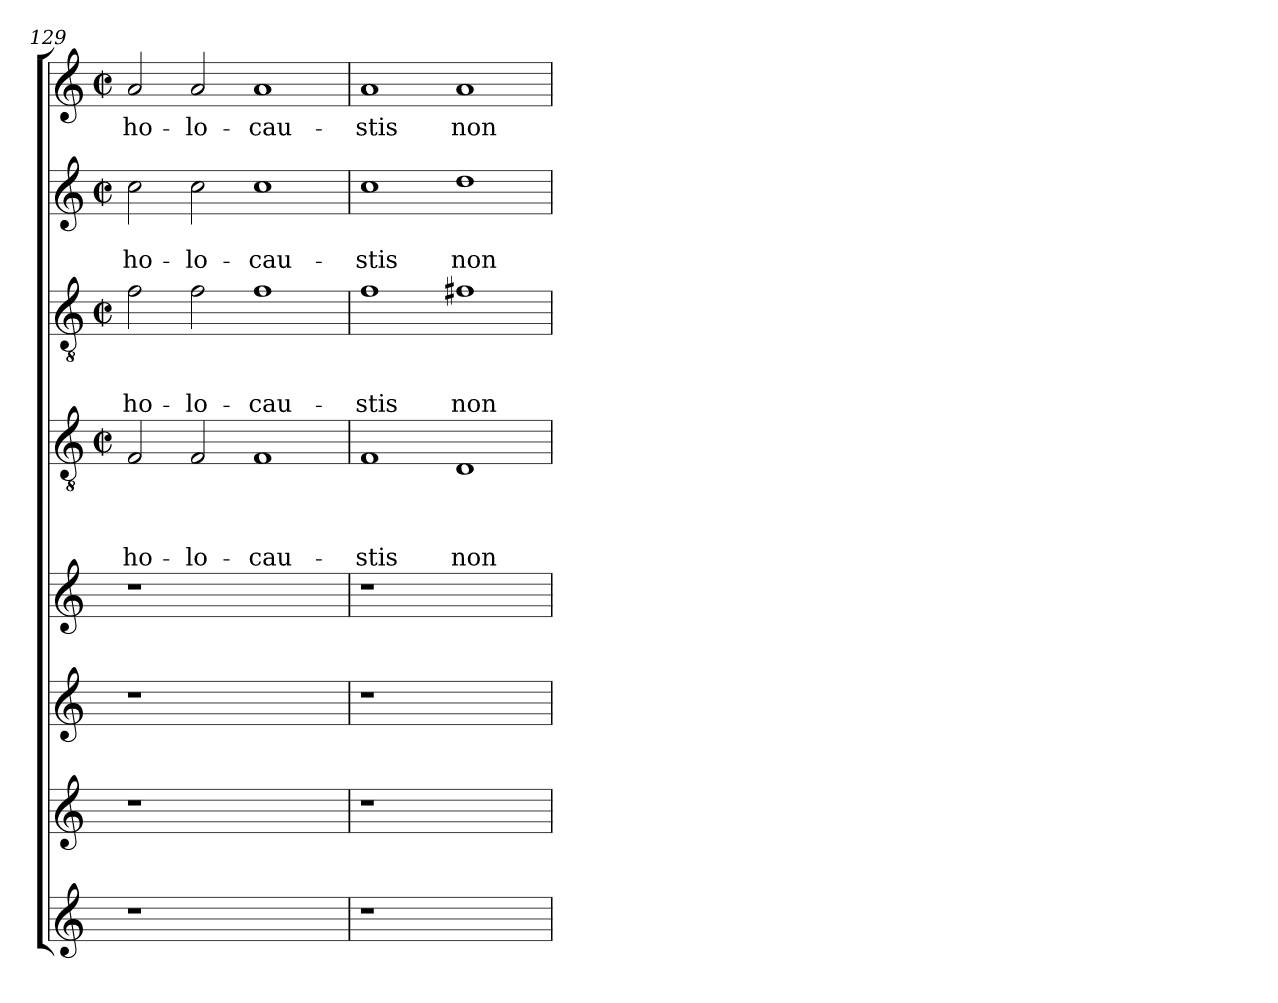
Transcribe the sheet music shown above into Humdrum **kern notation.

**kern	**kern	**kern	**kern	**kern	**text	**text	**text	**text	**kern	**text	**text	**text	**kern	**text	**text	**kern	**text
*part8	*part7	*part6	*part5	*part4	*part4	*part4	*part4	*part4	*part3	*part3	*part3	*part3	*part2	*part2	*part2	*part1	*part1
*staff8	*staff7	*staff6	*staff5	*staff4	*staff4	*staff4	*staff4	*staff4	*staff3	*staff3	*staff3	*staff3	*staff2	*staff2	*staff2	*staff1	*staff1
*clefG2	*clefG2	*clefG2	*clefG2	*clefGv2	*	*	*	*	*clefGv2	*	*	*	*clefG2	*	*	*clefG2	*
*k[]	*k[]	*k[]	*k[]	*k[]	*	*	*	*	*k[]	*	*	*	*k[]	*	*	*k[]	*
*C:	*C:	*C:	*C:	*C:	*	*	*	*	*C:	*	*	*	*C:	*	*	*C:	*
*	*	*	*	*M2/2	*	*	*	*	*M2/2	*	*	*	*M2/2	*	*	*M2/2	*
*	*	*	*	*met(c|)	*	*	*	*	*met(c|)	*	*	*	*met(c|)	*	*	*met(c|)	*
=129	=129	=129	=129	=129	=129	=129	=129	=129	=129	=129	=129	=129	=129	=129	=129	=129	=129
!	!	!	!	!	!	!	!	!LO:LY:b	!	!	!	!LO:LY:b	!	!	!LO:LY:b	!	!LO:LY:b
1r	1r	1r	1r	2F/	.	.	.	ho-	2f\	.	.	ho-	2cc\	.	ho-	2a/	ho-
!	!	!	!	!	!	!	!	!LO:LY:b	!	!	!	!LO:LY:b	!	!	!LO:LY:b	!	!LO:LY:b
.	.	.	.	2F/	.	.	.	-lo-	2f\	.	.	-lo-	2cc\	.	-lo-	2a/	-lo-
!	!	!	!	!	!	!	!	!LO:LY:b	!	!	!	!LO:LY:b	!	!	!LO:LY:b	!	!LO:LY:b
1ryy	1ryy	1ryy	1ryy	1F	.	.	.	-cau-	1f	.	.	-cau-	1cc	.	-cau-	1a	-cau-
=130	=130	=130	=130	=130	=130	=130	=130	=130	=130	=130	=130	=130	=130	=130	=130	=130	=130
!	!	!	!	!	!	!	!	!LO:LY:b	!	!	!	!LO:LY:b	!	!	!LO:LY:b	!	!LO:LY:b
1r	1r	1r	1r	1F	.	.	.	-stis	1f	.	.	-stis	1cc	.	-stis	1a	-stis
!	!	!	!	!	!	!	!	!LO:LY:b	!	!	!	!LO:LY:b	!	!	!LO:LY:b	!	!LO:LY:b
1ryy	1ryy	1ryy	1ryy	1D	.	.	.	non	1f#X	.	.	non	1dd	.	non	1a	non
=	=	=	=	=	=	=	=	=	=	=	=	=	=	=	=	=	=
*-	*-	*-	*-	*-	*-	*-	*-	*-	*-	*-	*-	*-	*-	*-	*-	*-	*-
